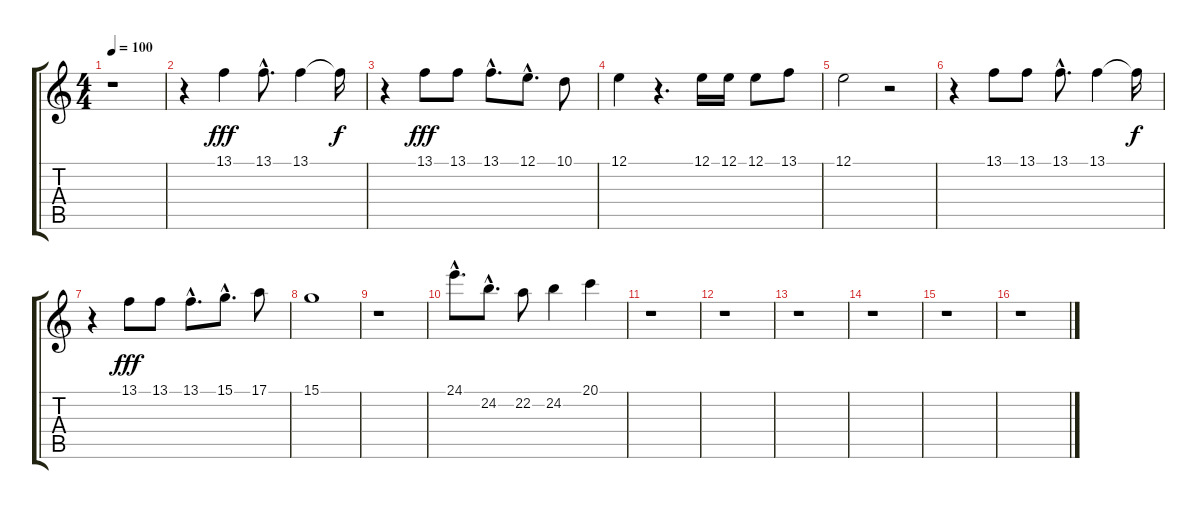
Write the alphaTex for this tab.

\track "" {instrument clarinet}
\staff {score tabs}
\tuning (E4 B3 G3 D3 A2 E2) {hide}
\ts (4 4)
\tempo 100
\clef g2
\ks c
r.1{dy fff} |
r.4 13.1.4 13.1{hac}.8{d} 13.1.4 13.1{t}.16{dy f} |
r.4 13.1.8{dy fff} 13.1.8 13.1{hac}.8{d} 12.1{hac}.8{d} 10.1.8 |
12.1.4 r.4{d} 12.1.16 12.1.16 12.1.8 13.1.8 |
12.1.2 r.2 |
r.4 13.1.8 13.1.8 13.1{hac}.8{d} 13.1.4 13.1{t}.16{dy f} |
r.4 13.1.8{dy fff} 13.1.8 13.1{hac}.8{d} 15.1{hac}.8{d} 17.1.8 |
15.1.1 |
r.1 |
24.1{hac}.8{d} 24.2{hac}.8{d} 22.2.8 24.2.4 20.1.4 |
r.1 |
r.1 |
r.1 |
r.1 |
r.1 |
r.1
